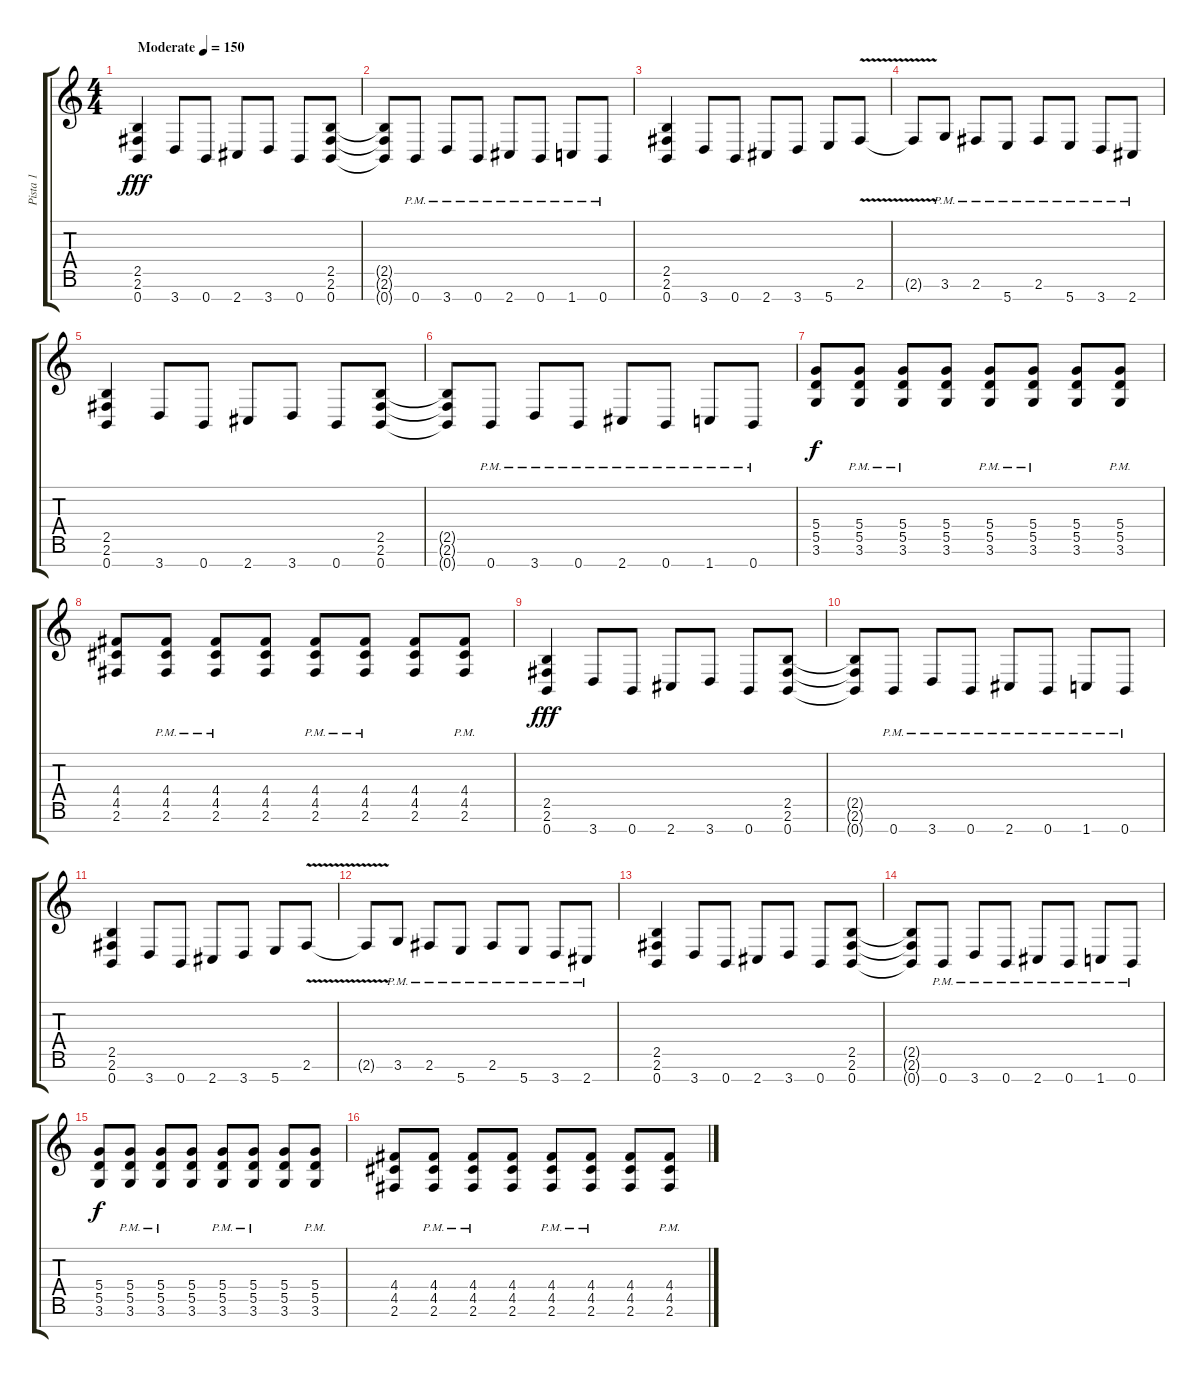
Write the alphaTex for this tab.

\track ("Pista 1" "Pista 1") {instrument overdrivenguitar}
\staff {score tabs}
\tuning (E4 B3 G3 D3 A2 E2 B1) {hide}
\ts (4 4)
\tempo (150 "Moderate")
\clef g2
\ks c
(2.5 2.6 0.7).4{dy fff instrument overdrivenguitar} 3.7.8 0.7.8 2.7.8 3.7.8 0.7.8 (2.5 2.6 0.7).8 |
(2.5{t} 2.6{t} 0.7{t}).8 0.7{pm}.8 3.7{pm}.8 0.7{pm}.8 2.7{pm}.8 0.7{pm}.8 1.7{pm}.8 0.7{pm}.8 |
(2.5 2.6 0.7).4 3.7.8 0.7.8 2.7.8 3.7.8 5.7.8 2.6{v}.8 |
2.6{t}.8 3.6{pm}.8 2.6{pm}.8 5.7{pm}.8 2.6{pm}.8 5.7{pm}.8 3.7{pm}.8 2.7{pm}.8 |
(2.5 2.6 0.7).4 3.7.8 0.7.8 2.7.8 3.7.8 0.7.8 (2.5 2.6 0.7).8 |
(2.5{t} 2.6{t} 0.7{t}).8 0.7{pm}.8 3.7{pm}.8 0.7{pm}.8 2.7{pm}.8 0.7{pm}.8 1.7{pm}.8 0.7{pm}.8 |
(5.4 5.5 3.6).8{dy f} (5.4{pm} 5.5{pm} 3.6{pm}).8 (5.4{pm} 5.5{pm} 3.6{pm}).8 (5.4 5.5 3.6).8 (5.4{pm} 5.5{pm} 3.6{pm}).8 (5.4{pm} 5.5{pm} 3.6{pm}).8 (5.4 5.5 3.6).8 (5.4{pm} 5.5{pm} 3.6{pm}).8 |
(4.4 4.5 2.6).8 (4.4{pm} 4.5{pm} 2.6{pm}).8 (4.4{pm} 4.5{pm} 2.6{pm}).8 (4.4 4.5 2.6).8 (4.4{pm} 4.5{pm} 2.6{pm}).8 (4.4{pm} 4.5{pm} 2.6{pm}).8 (4.4 4.5 2.6).8 (4.4{pm} 4.5{pm} 2.6{pm}).8 |
(2.5 2.6 0.7).4{dy fff} 3.7.8 0.7.8 2.7.8 3.7.8 0.7.8 (2.5 2.6 0.7).8 |
(2.5{t} 2.6{t} 0.7{t}).8 0.7{pm}.8 3.7{pm}.8 0.7{pm}.8 2.7{pm}.8 0.7{pm}.8 1.7{pm}.8 0.7{pm}.8 |
(2.5 2.6 0.7).4 3.7.8 0.7.8 2.7.8 3.7.8 5.7.8 2.6{v}.8 |
2.6{t}.8 3.6{pm}.8 2.6{pm}.8 5.7{pm}.8 2.6{pm}.8 5.7{pm}.8 3.7{pm}.8 2.7{pm}.8 |
(2.5 2.6 0.7).4 3.7.8 0.7.8 2.7.8 3.7.8 0.7.8 (2.5 2.6 0.7).8 |
(2.5{t} 2.6{t} 0.7{t}).8 0.7{pm}.8 3.7{pm}.8 0.7{pm}.8 2.7{pm}.8 0.7{pm}.8 1.7{pm}.8 0.7{pm}.8 |
(5.4 5.5 3.6).8{dy f} (5.4{pm} 5.5{pm} 3.6{pm}).8 (5.4{pm} 5.5{pm} 3.6{pm}).8 (5.4 5.5 3.6).8 (5.4{pm} 5.5{pm} 3.6{pm}).8 (5.4{pm} 5.5{pm} 3.6{pm}).8 (5.4 5.5 3.6).8 (5.4{pm} 5.5{pm} 3.6{pm}).8 |
(4.4 4.5 2.6).8 (4.4{pm} 4.5{pm} 2.6{pm}).8 (4.4{pm} 4.5{pm} 2.6{pm}).8 (4.4 4.5 2.6).8 (4.4{pm} 4.5{pm} 2.6{pm}).8 (4.4{pm} 4.5{pm} 2.6{pm}).8 (4.4 4.5 2.6).8 (4.4{pm} 4.5{pm} 2.6{pm}).8
